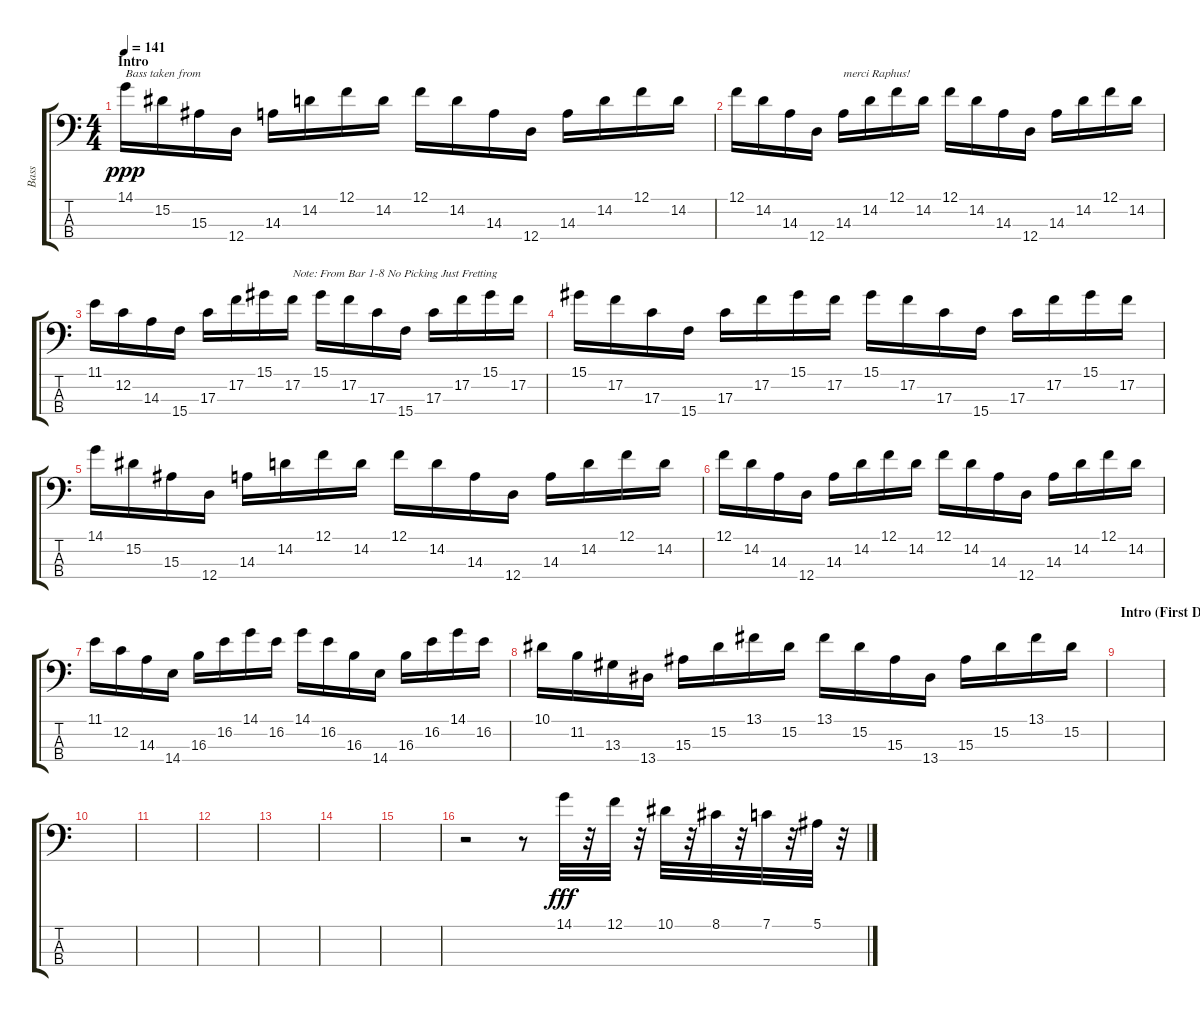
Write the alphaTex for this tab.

\track ("Bass" "Bass") {instrument electricbasspick}
\staff {score tabs}
\tuning (F2 C2 G1 D1) {hide}
\ts (4 4)
\section ("" "Intro")
\tempo 141
\clef f4
\ks c
14.1.16{txt "Bass taken from " dy ppp instrument electricbasspick} 15.2.16 15.3.16 12.4.16 14.3.16 14.2.16 12.1.16{txt ""} 14.2.16 12.1.16 14.2.16 14.3.16 12.4.16 14.3.16 14.2.16 12.1.16 14.2.16 |
12.1.16 14.2.16 14.3.16 12.4.16 14.3.16{txt "merci Raphus!"} 14.2.16 12.1.16 14.2.16 12.1.16 14.2.16 14.3.16 12.4.16 14.3.16 14.2.16 12.1.16 14.2.16 |
11.1.16 12.2.16 14.3.16 15.4.16 17.3.16 17.2.16 15.1.16 17.2.16{txt "Note: From Bar 1-8 No Picking Just Fretting"} 15.1.16 17.2.16 17.3.16 15.4.16 17.3.16 17.2.16 15.1.16 17.2.16 |
15.1.16 17.2.16 17.3.16 15.4.16 17.3.16 17.2.16 15.1.16 17.2.16 15.1.16 17.2.16 17.3.16 15.4.16 17.3.16 17.2.16 15.1.16 17.2.16 |
14.1.16 15.2.16 15.3.16 12.4.16 14.3.16 14.2.16 12.1.16 14.2.16 12.1.16 14.2.16 14.3.16 12.4.16 14.3.16 14.2.16 12.1.16 14.2.16 |
12.1.16 14.2.16 14.3.16 12.4.16 14.3.16 14.2.16 12.1.16 14.2.16 12.1.16 14.2.16 14.3.16 12.4.16 14.3.16 14.2.16 12.1.16 14.2.16 |
11.1.16 12.2.16 14.3.16 14.4.16 16.3.16 16.2.16 14.1.16 16.2.16 14.1.16 16.2.16 16.3.16 14.4.16 16.3.16 16.2.16 14.1.16 16.2.16 |
10.1.16 11.2.16 13.3.16 13.4.16 15.3.16 15.2.16 13.1.16 15.2.16 13.1.16 15.2.16 15.3.16 13.4.16 15.3.16 15.2.16 13.1.16 15.2.16 |
\section ("" "Intro (First Development)")
|
|
|
|
|
|
|
r.2 r.8 14.1.32{dy fff} r.32 12.1.32 r.32 10.1.32 r.32 8.1.32 r.32 7.1.32 r.32 5.1.32 r.32
